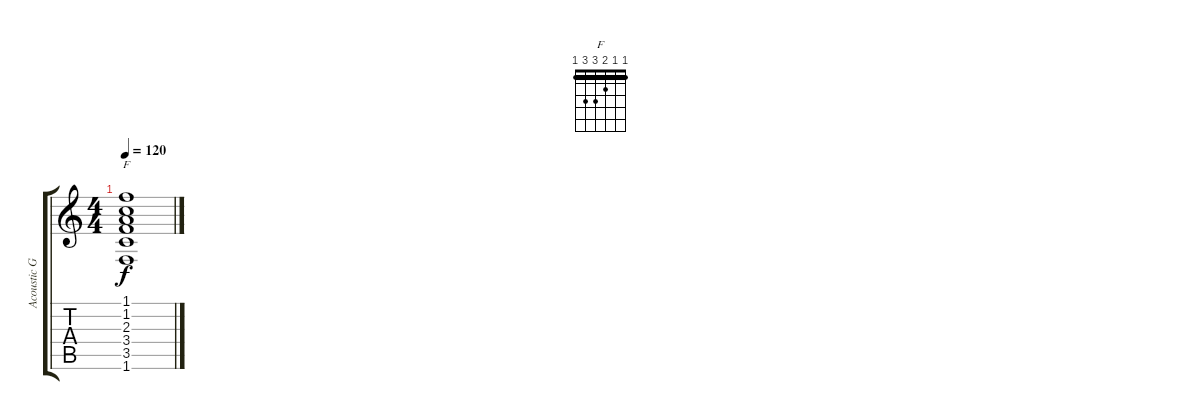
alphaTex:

\track ("Acoustic Guitar" "Acoustic G") {instrument acousticguitarsteel}
\staff {score tabs}
\tuning (E4 B3 G3 D3 A2 E2) {hide}
\chord ("F" 1 1 2 3 3 1) {barre 1}
\ts (4 4)
\tempo 120
\clef g2
\ks c
(1.1 1.2 2.3 3.4 3.5 1.6).1{ch "F" dy f}
